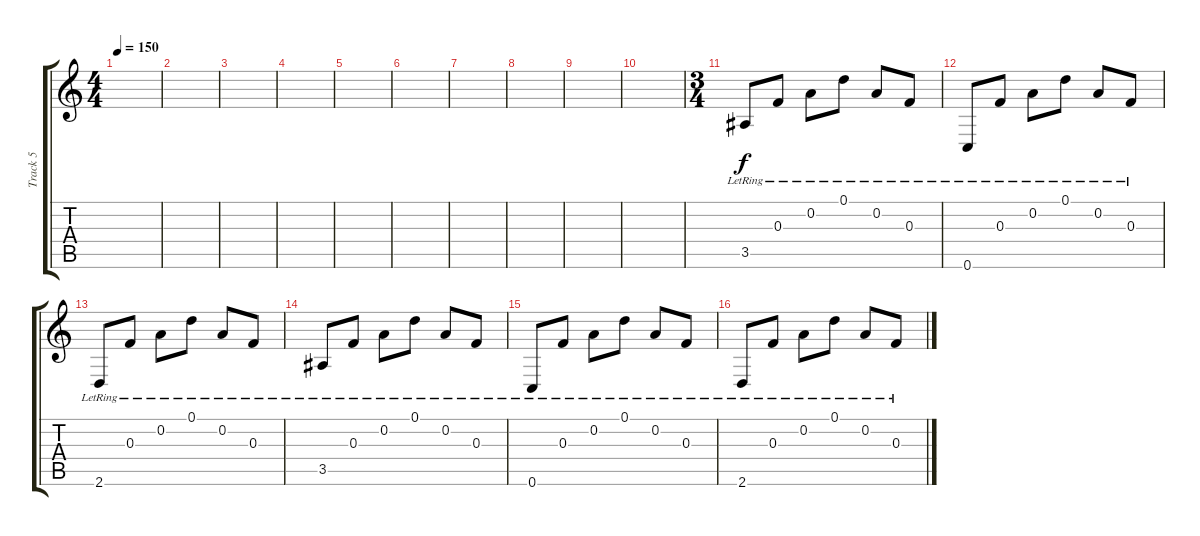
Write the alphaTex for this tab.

\track ("Track 5" "Track 5") {instrument acousticguitarsteel}
\staff {score tabs}
\tuning (D4 A3 F3 C3 G2 C2) {hide}
\ts (4 4)
\tempo 150
\clef g2
\ks c
|
|
|
|
|
|
|
|
|
|
\ts (3 4)
3.5{lr}.8 0.3{lr}.8 0.2{lr}.8 0.1{lr}.8 0.2{lr}.8 0.3{lr}.8 |
0.6{lr}.8 0.3{lr}.8 0.2{lr}.8 0.1{lr}.8 0.2{lr}.8 0.3{lr}.8 |
2.6{lr}.8 0.3{lr}.8 0.2{lr}.8 0.1{lr}.8 0.2{lr}.8 0.3{lr}.8 |
3.5{lr}.8 0.3{lr}.8 0.2{lr}.8 0.1{lr}.8 0.2{lr}.8 0.3{lr}.8 |
0.6{lr}.8 0.3{lr}.8 0.2{lr}.8 0.1{lr}.8 0.2{lr}.8 0.3{lr}.8 |
2.6{lr}.8 0.3{lr}.8 0.2{lr}.8 0.1{lr}.8 0.2{lr}.8 0.3{lr}.8
